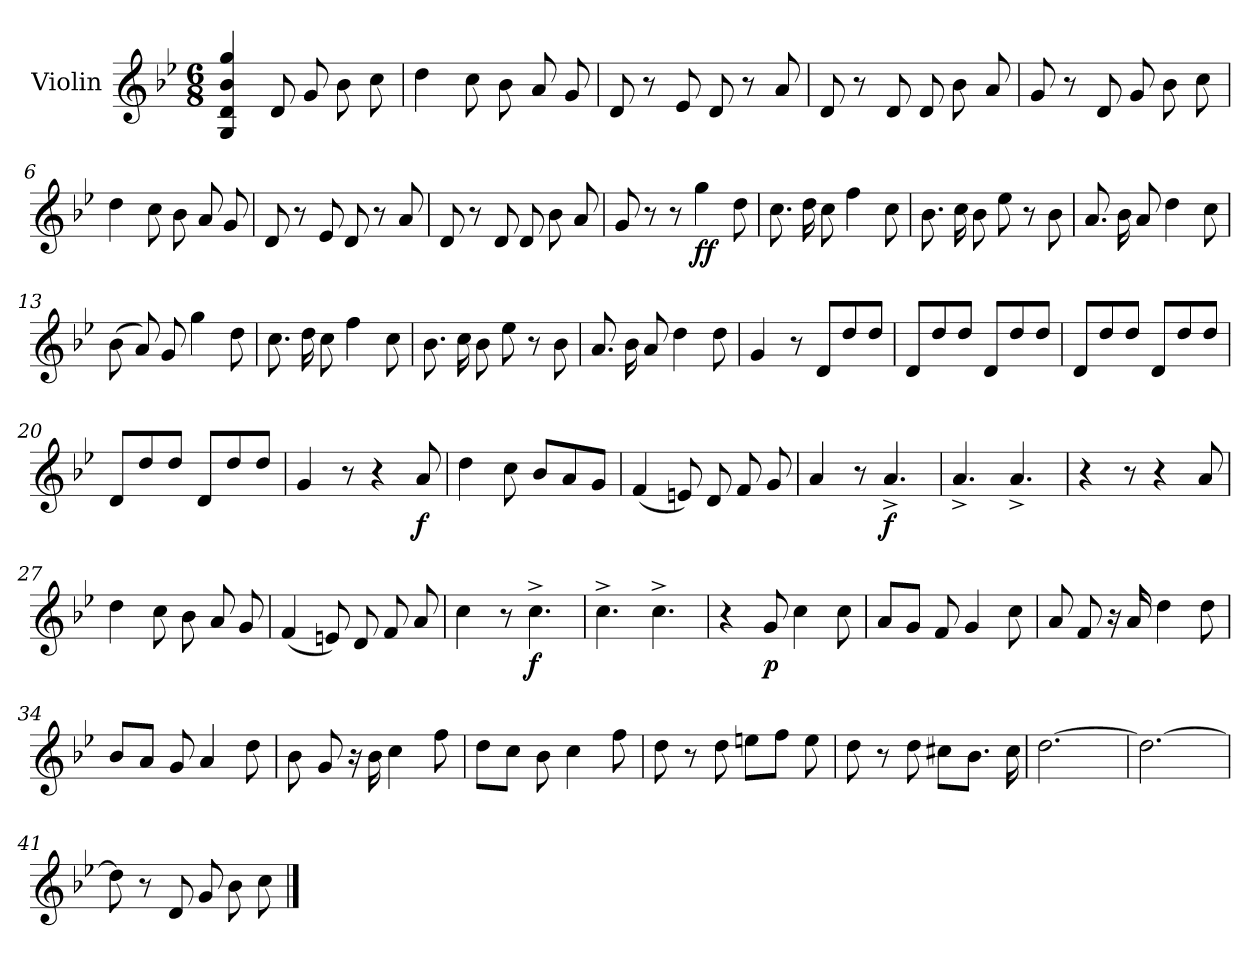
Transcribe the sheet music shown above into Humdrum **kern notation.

**kern	**dynam
*part1	*part1
*staff1	*staff1
*I"Violin	*
*I'Vln.	*
*clefG2	*
*k[b-e-]	*
*M6/8	*
=1	=1
!	!LO:DY:a
4G/ 4d/ 4b-/ 4gg/	All.to leggiero.
8d/	.
8g/	.
8b-\	.
8cc\	.
=2	=2
4dd\	.
8cc\	.
8b-\	.
8a/	.
8g/	.
=3	=3
8d/	.
8r	.
8e-/	.
8d/	.
8r	.
8a/	.
=4	=4
8d/	.
8r	.
8d/	.
8d/	.
8b-\	.
8a/	.
=5	=5
8g/	.
8r	.
8d/	.
8g/	.
8b-\	.
8cc\	.
!!LO:LB:g=z
=6	=6
4dd\	.
8cc\	.
8b-\	.
8a/	.
8g/	.
=7	=7
8d/	.
8r	.
8e-/	.
8d/	.
8r	.
8a/	.
=8	=8
8d/	.
8r	.
8d/	.
8d/	.
8b-\	.
8a/	.
=9	=9
8g/	.
8r	.
8r	.
!	!LO:DY:b
4gg\	ff
8dd\	.
=10	=10
8.cc\	.
16dd\	.
8cc\	.
4ff\	.
8cc\	.
!!LO:LB:g=z
=11	=11
8.b-\	.
16cc\	.
8b-\	.
8ee-\	.
8r	.
(<8b-\	.
=12	=12
8.a/	.
16b-\	.
8a/	.
4dd\	.
8cc\	.
=13	=13
(<(>8b-\	.
8a/)	.
8g/	.
(<4gg\	.
8dd\	.
=14	=14
8.cc\	.
16dd\	.
8cc\	.
4ff\	.
8cc\	.
=15	=15
8.b-\	.
16cc\	.
8b-\	.
8ee-\	.
8r	.
(<8b-\	.
!!LO:LB:g=z
=16	=16
8.a/	.
16b-\	.
8a/	.
4dd\	.
8dd\	.
=17	=17
4g/	.
8r	.
8dL	.
8dd	.
8ddJ	.
=18	=18
8dL	.
8dd	.
8ddJ	.
8dL	.
8dd	.
8ddJ	.
=19	=19
8dL	.
8dd	.
8ddJ	.
8dL	.
8dd	.
8ddJ	.
=20	=20
8dL	.
8dd	.
8ddJ	.
8dL	.
8dd	.
8ddJ	.
!!LO:LB:g=z
=21	=21
4g/	.
8r	.
4r	.
!	!LO:DY:b
8a/	f
=22	=22
4dd\	.
8cc\	.
8b-L	.
8a	.
8gJ	.
=23	=23
(<4f/	.
8en/)	.
8d/	.
8f/	.
8g/	.
=24	=24
4a/	.
8r	.
!	!LO:DY:b
4.a^/	f
=25	=25
4.a^/	.
4.a^/	.
=26	=26
4r	.
8r	.
4r	.
8a/	.
=27	=27
4dd\	.
8cc\	.
8b-\	.
8a/	.
8g/	.
!!LO:LB:g=z
=28	=28
(<4f/	.
8en/)	.
8d/	.
8f/	.
8a/	.
=29	=29
4cc\	.
8r	.
!	!LO:DY:b
4.cc^\	f
=30	=30
4.cc^\	.
4.cc^\	.
=31	=31
4r	.
!	!LO:DY:b
8g/	p
4cc\	.
8cc\	.
=32	=32
(<8aL	.
8gJ	.
8f/	.
4g/	.
8cc\	.
=33	=33
8a/	.
8f/	.
16r	.
16a/	.
4dd\	.
8dd\	.
!!LO:LB:g=z
=34	=34
(<8b-L	.
8aJ	.
8g/	.
4a/	.
8dd\	.
=35	=35
8b-\	.
8g/	.
16r	.
16b-\	.
4cc\	.
8ff\	.
=36	=36
8ddL	.
8ccJ	.
8b-\	.
4cc\	.
8ff\	.
=37	=37
8dd\	.
8r	.
8dd\	.
8eenL	.
8ffJ	.
8ee\	.
=38	=38
8dd\	.
8r	.
8dd\	.
8cc#XL	.
8.b-J	.
16cc#\	.
=39	=39
[2.dd\	.
!!LO:LB:g=z
=40	=40
2.dd\_	.
=41	=41
8dd\]	.
8r	.
8d/	.
8g/	.
8b-\	.
8cc\	.
==	==
*-	*-
